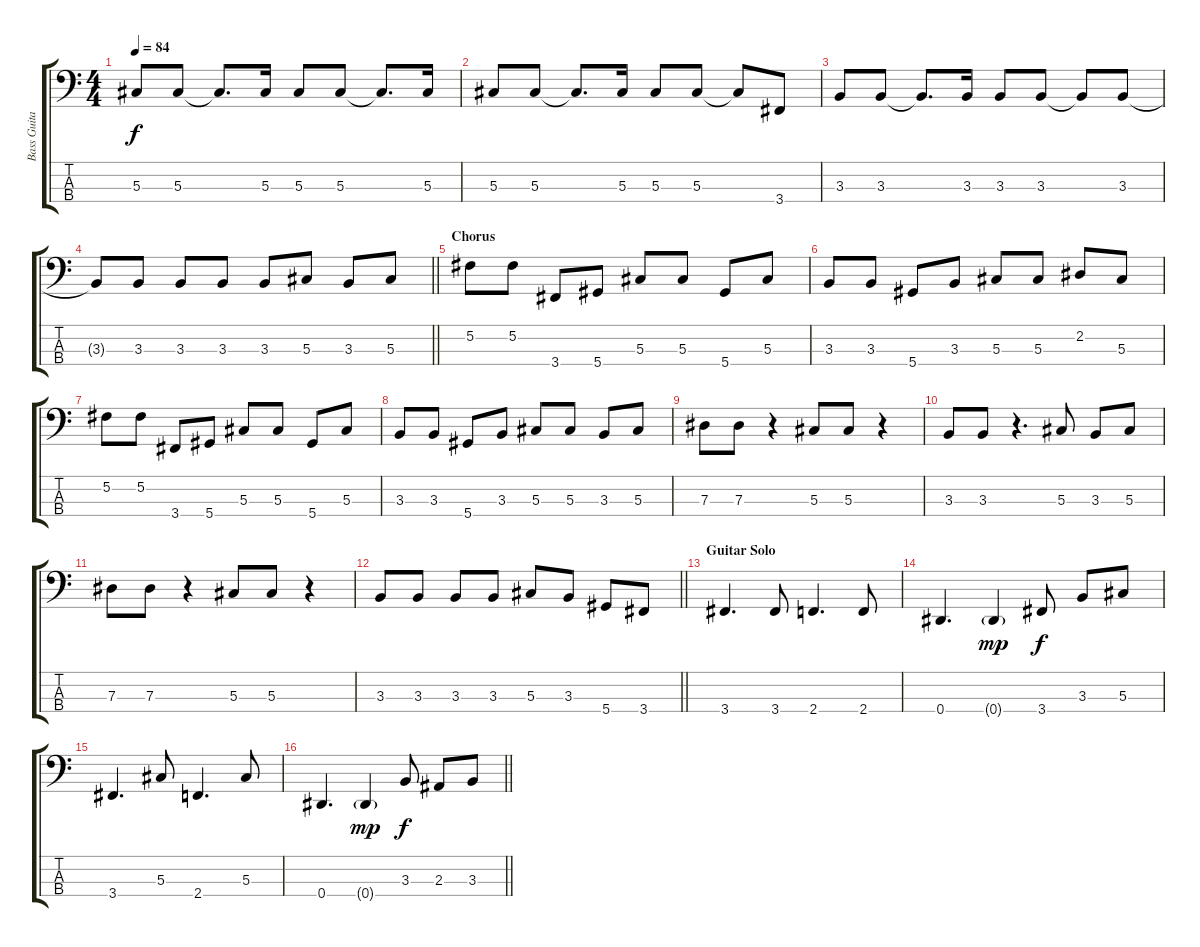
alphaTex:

\track ("Bass Guitar" "Bass Guita") {instrument electricbassfinger}
\staff {score tabs}
\tuning (Gb2 Db2 Ab1 Eb1) {hide}
\ts (4 4)
\tempo 84
\clef f4
\ks c
5.3.8{dy f} 5.3.8 5.3{t}.8{d} 5.3.16 5.3.8 5.3.8 5.3{t}.8{d} 5.3.16 |
5.3.8 5.3.8 5.3{t}.8{d} 5.3.16 5.3.8 5.3.8 5.3{t}.8 3.4.8 |
3.3.8 3.3.8 3.3{t}.8{d} 3.3.16 3.3.8 3.3.8 3.3{t}.8 3.3.8 |
\barLineRight lightlight
3.3{t}.8 3.3.8 3.3.8 3.3.8 3.3.8 5.3.8 3.3.8 5.3.8 |
\section ("" "Chorus")
5.2.8 5.2.8 3.4.8 5.4.8 5.3.8 5.3.8 5.4.8 5.3.8 |
3.3.8 3.3.8 5.4.8 3.3.8 5.3.8 5.3.8 2.2.8 5.3.8 |
5.2.8 5.2.8 3.4.8 5.4.8 5.3.8 5.3.8 5.4.8 5.3.8 |
3.3.8 3.3.8 5.4.8 3.3.8 5.3.8 5.3.8 3.3.8 5.3.8 |
7.3.8 7.3.8 r.4 5.3.8 5.3.8 r.4 |
3.3.8 3.3.8 r.4{d} 5.3.8 3.3.8 5.3.8 |
7.3.8 7.3.8 r.4 5.3.8 5.3.8 r.4 |
\barLineRight lightlight
3.3.8 3.3.8 3.3.8 3.3.8 5.3.8 3.3.8 5.4.8 3.4.8 |
\section ("" "Guitar Solo")
3.4.4{d} 3.4.8 2.4.4{d} 2.4.8 |
0.4.4{d} 0.4{g}.4{dy mp} 3.4.8{dy f} 3.3.8 5.3.8 |
3.4.4{d} 5.3.8 2.4.4{d} 5.3.8 |
\barLineRight lightlight
0.4.4{d} 0.4{g}.4{dy mp} 3.3.8{dy f} 2.3.8 3.3.8
